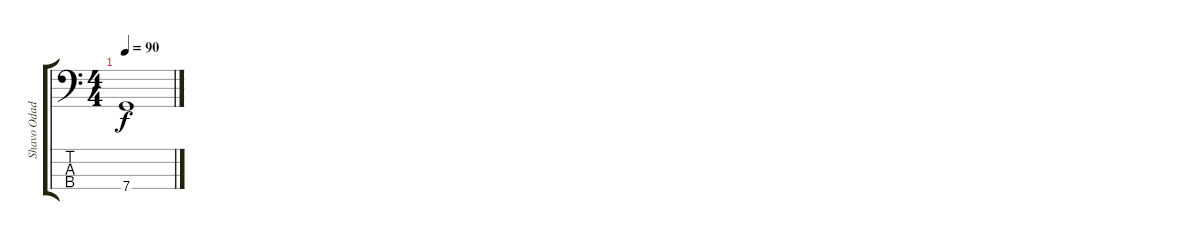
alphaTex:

\track ("Shavo Odadjian" "Shavo Odad") {instrument acousticbass}
\staff {score tabs}
\tuning (F2 C2 G1 C1) {hide}
\ts (4 4)
\tempo 90
\clef f4
\ks c
7.4.1{dy f}
